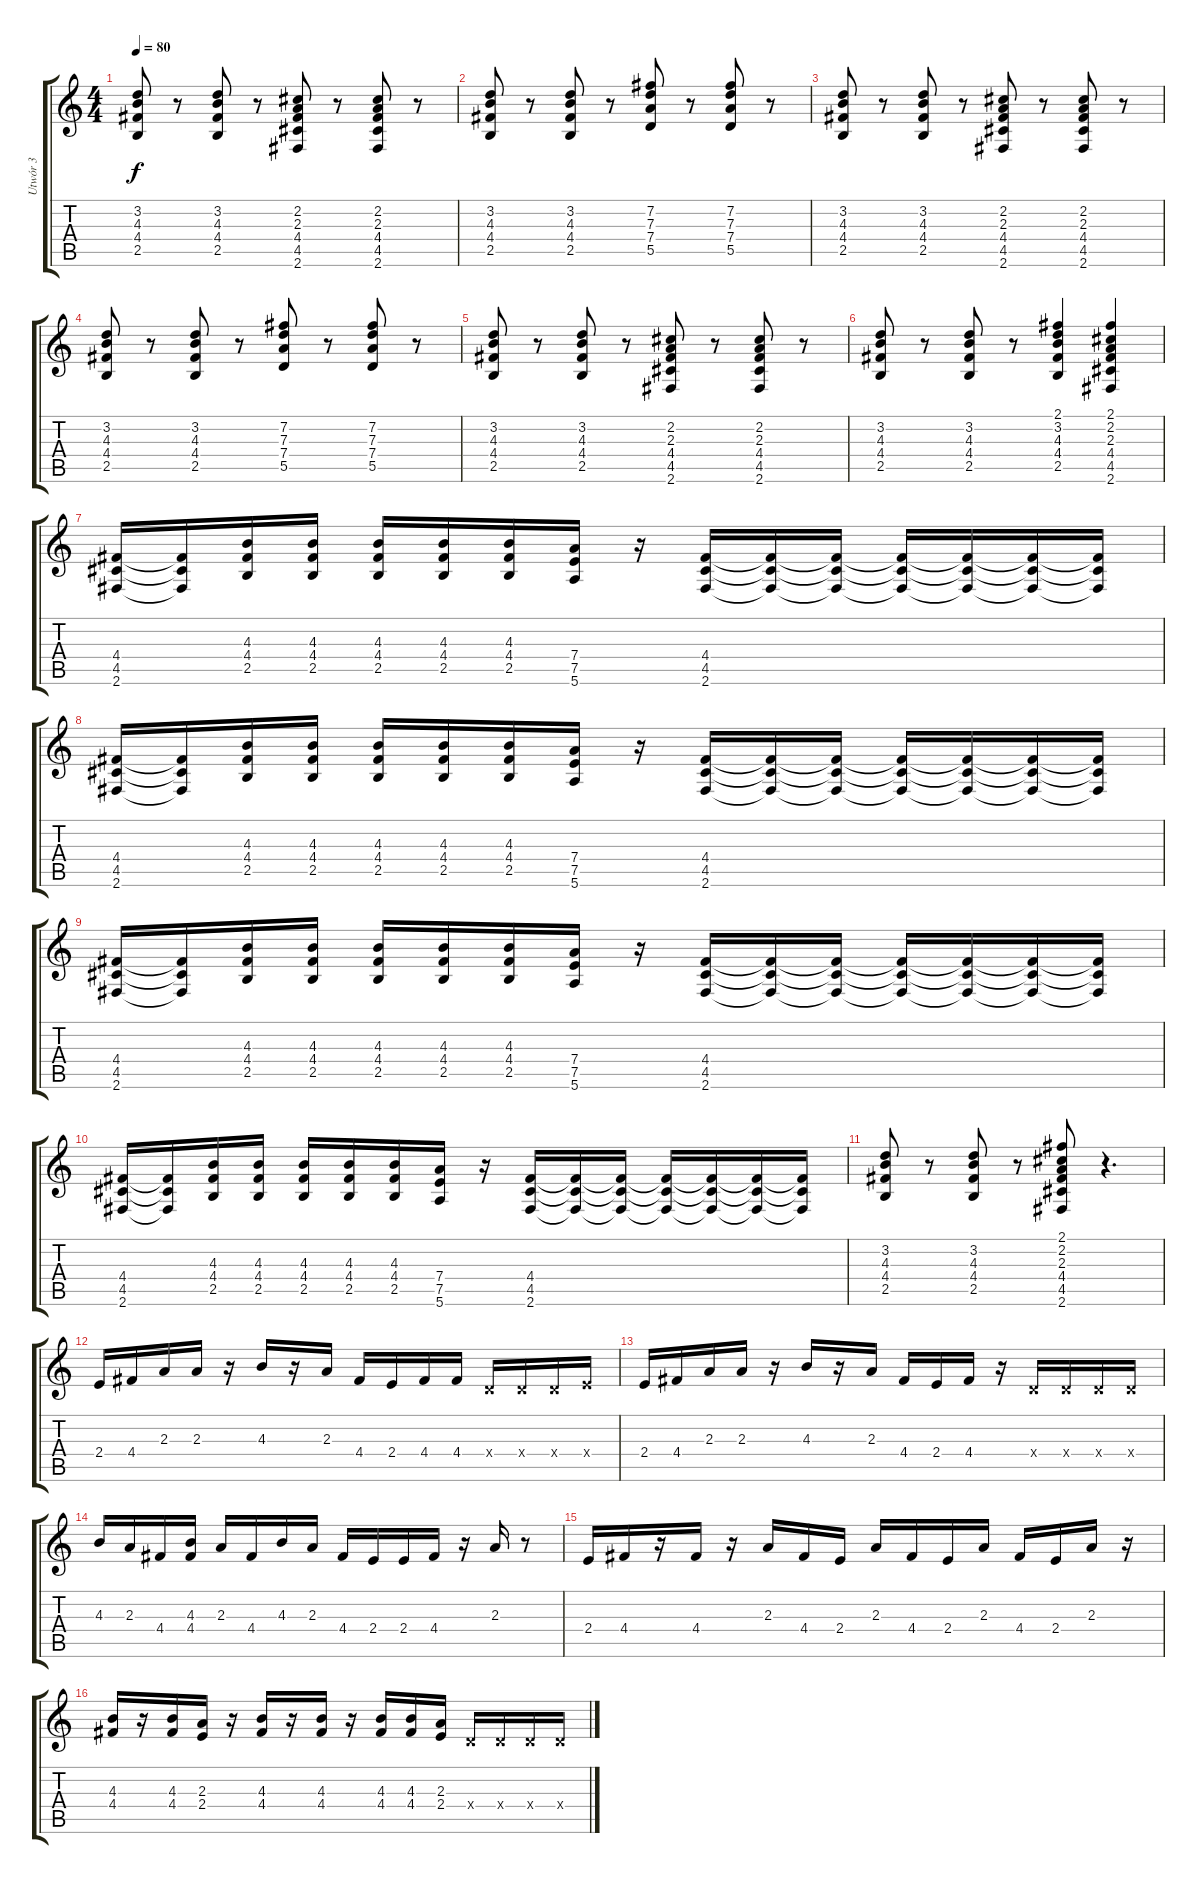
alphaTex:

\track ("Utwór 3" "Utwór 3") {instrument distortionguitar}
\staff {score tabs}
\tuning (E4 B3 G3 D3 A2 E2) {hide}
\ts (4 4)
\tempo 80
\clef g2
\ks c
(3.2 4.3 4.4 2.5).8{dy f} r.8 (3.2 4.3 4.4 2.5).8 r.8 (2.2 2.3 4.4 4.5 2.6).8 r.8 (2.2 2.3 4.4 4.5 2.6).8 r.8 |
(3.2 4.3 4.4 2.5).8 r.8 (3.2 4.3 4.4 2.5).8 r.8 (7.2 7.3 7.4 5.5).8 r.8 (7.2 7.3 7.4 5.5).8 r.8 |
(3.2 4.3 4.4 2.5).8 r.8 (3.2 4.3 4.4 2.5).8 r.8 (2.2 2.3 4.4 4.5 2.6).8 r.8 (2.2 2.3 4.4 4.5 2.6).8 r.8 |
(3.2 4.3 4.4 2.5).8 r.8 (3.2 4.3 4.4 2.5).8 r.8 (7.2 7.3 7.4 5.5).8 r.8 (7.2 7.3 7.4 5.5).8 r.8 |
(3.2 4.3 4.4 2.5).8 r.8 (3.2 4.3 4.4 2.5).8 r.8 (2.2 2.3 4.4 4.5 2.6).8 r.8 (2.2 2.3 4.4 4.5 2.6).8 r.8 |
(3.2 4.3 4.4 2.5).8 r.8 (3.2 4.3 4.4 2.5).8 r.8 (2.1 3.2 4.3 4.4 2.5).4 (2.1 2.2 2.3 4.4 4.5 2.6).4 |
(4.4 4.5 2.6).16 (4.4{t} 4.5{t} 2.6{t}).16 (4.3 4.4 2.5).16 (4.3 4.4 2.5).16 (4.3 4.4 2.5).16 (4.3 4.4 2.5).16 (4.3 4.4 2.5).16 (7.4 7.5 5.6).16 r.16 (4.4 4.5 2.6).16 (4.4{t} 4.5{t} 2.6{t}).16 (4.4{t} 4.5{t} 2.6{t}).16 (4.4{t} 4.5{t} 2.6{t}).16 (4.4{t} 4.5{t} 2.6{t}).16 (4.4{t} 4.5{t} 2.6{t}).16 (4.4{t} 4.5{t} 2.6{t}).16 |
(4.4 4.5 2.6).16 (4.4{t} 4.5{t} 2.6{t}).16 (4.3 4.4 2.5).16 (4.3 4.4 2.5).16 (4.3 4.4 2.5).16 (4.3 4.4 2.5).16 (4.3 4.4 2.5).16 (7.4 7.5 5.6).16 r.16 (4.4 4.5 2.6).16 (4.4{t} 4.5{t} 2.6{t}).16 (4.4{t} 4.5{t} 2.6{t}).16 (4.4{t} 4.5{t} 2.6{t}).16 (4.4{t} 4.5{t} 2.6{t}).16 (4.4{t} 4.5{t} 2.6{t}).16 (4.4{t} 4.5{t} 2.6{t}).16 |
(4.4 4.5 2.6).16 (4.4{t} 4.5{t} 2.6{t}).16 (4.3 4.4 2.5).16 (4.3 4.4 2.5).16 (4.3 4.4 2.5).16 (4.3 4.4 2.5).16 (4.3 4.4 2.5).16 (7.4 7.5 5.6).16 r.16 (4.4 4.5 2.6).16 (4.4{t} 4.5{t} 2.6{t}).16 (4.4{t} 4.5{t} 2.6{t}).16 (4.4{t} 4.5{t} 2.6{t}).16 (4.4{t} 4.5{t} 2.6{t}).16 (4.4{t} 4.5{t} 2.6{t}).16 (4.4{t} 4.5{t} 2.6{t}).16 |
(4.4 4.5 2.6).16 (4.4{t} 4.5{t} 2.6{t}).16 (4.3 4.4 2.5).16 (4.3 4.4 2.5).16 (4.3 4.4 2.5).16 (4.3 4.4 2.5).16 (4.3 4.4 2.5).16 (7.4 7.5 5.6).16 r.16 (4.4 4.5 2.6).16 (4.4{t} 4.5{t} 2.6{t}).16 (4.4{t} 4.5{t} 2.6{t}).16 (4.4{t} 4.5{t} 2.6{t}).16 (4.4{t} 4.5{t} 2.6{t}).16 (4.4{t} 4.5{t} 2.6{t}).16 (4.4{t} 4.5{t} 2.6{t}).16 |
(3.2 4.3 4.4 2.5).8 r.8 (3.2 4.3 4.4 2.5).8 r.8 (2.1 2.2 2.3 4.4 4.5 2.6).8 r.4{d} |
2.4.16 4.4.16 2.3.16 2.3.16 r.16 4.3.16 r.16 2.3.16 4.4.16 2.4.16 4.4.16 4.4.16 0.4{x}.16 0.4{x}.16 0.4{x}.16 2.4{x}.16 |
2.4.16 4.4.16 2.3.16 2.3.16 r.16 4.3.16 r.16 2.3.16 4.4.16 2.4.16 4.4.16 r.16 0.4{x}.16 0.4{x}.16 0.4{x}.16 0.4{x}.16 |
4.3.16 2.3.16 4.4.16 (4.3 4.4).16 2.3.16 4.4.16 4.3.16 2.3.16 4.4.16 2.4.16 2.4.16 4.4.16 r.16 2.3.16 r.8 |
2.4.16 4.4.16 r.16 4.4.16 r.16 2.3.16 4.4.16 2.4.16 2.3.16 4.4.16 2.4.16 2.3.16 4.4.16 2.4.16 2.3.16 r.16 |
(4.3 4.4).16 r.16 (4.3 4.4).16 (2.3 2.4).16 r.16 (4.3 4.4).16 r.16 (4.3 4.4).16 r.16 (4.3 4.4).16 (4.3 4.4).16 (2.3 2.4).16 0.4{x}.16 0.4{x}.16 0.4{x}.16 0.4{x}.16
